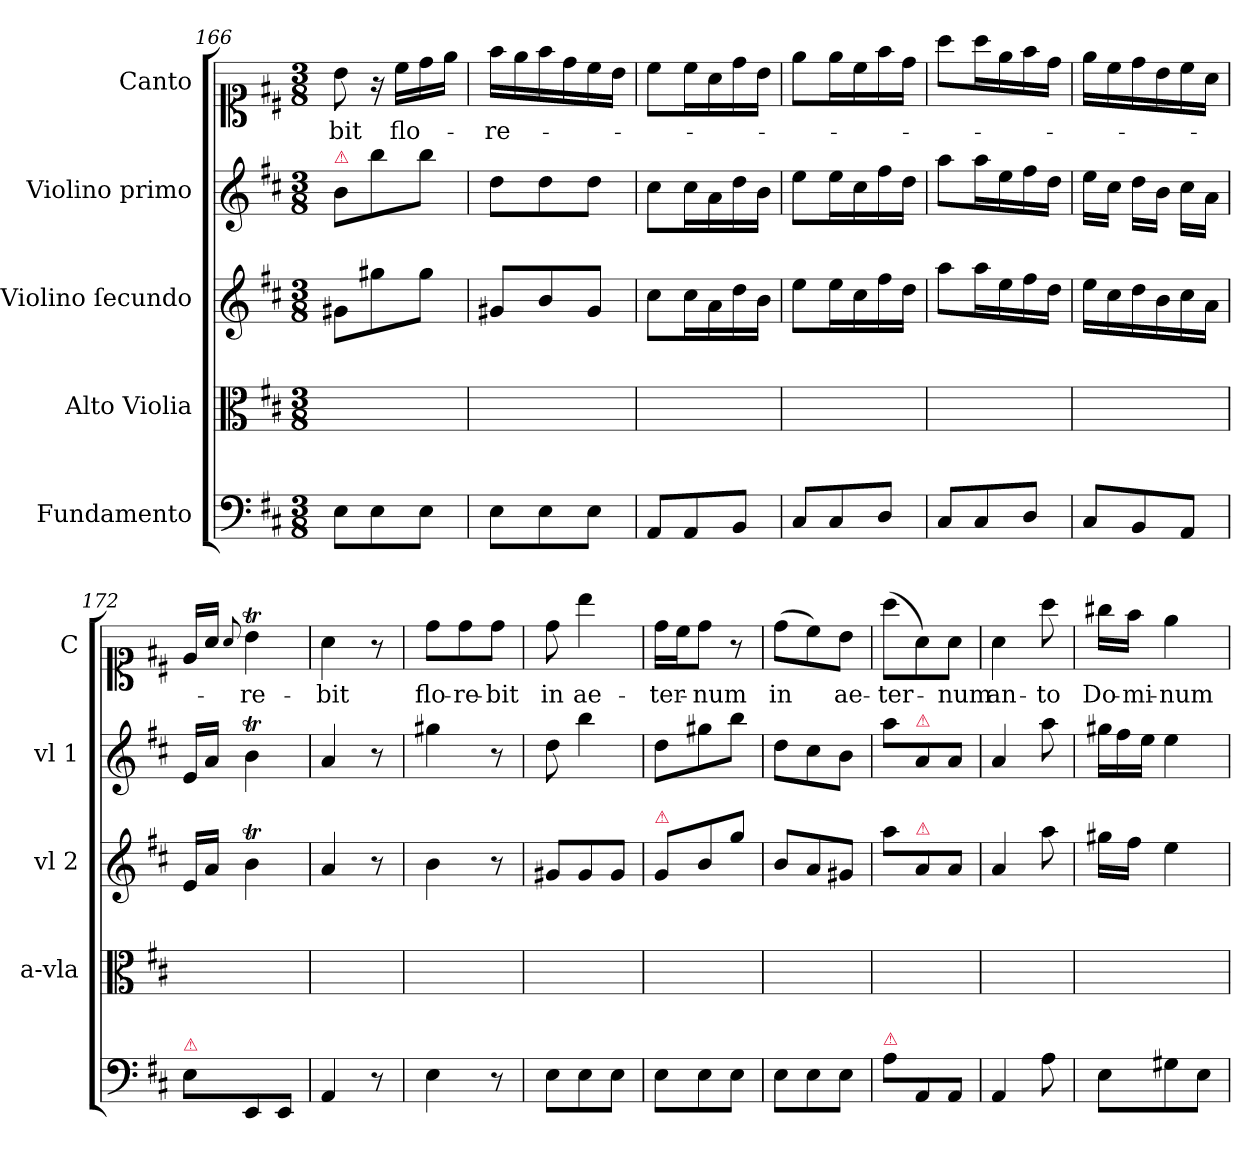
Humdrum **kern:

**kern	**kern	**kern	**kern	**kern	**text
*part5	*part4	*part3	*part2	*part1	*part1
*staff5	*staff4	*staff3	*staff2	*staff1	*staff1
*I"Fundamento	*I"Alto Violia	*I"Violino ſecundo	*I"Violino primo	*I"Canto	*
*	*I'a-vla	*I'vl 2	*I'vl 1	*I'C	*
*clefF4	*clefC3	*clefG2	*clefG2	*clefC1	*
*k[f#c#]	*k[f#c#]	*k[f#c#]	*k[f#c#]	*k[f#c#]	*
*M3/8	*M3/8	*M3/8	*M3/8	*M3/8	*
=166	=166	=166	=166	=166	=166
!	!	!	!LO:TX:a:color=crimson:t=⚠	!	!
!	!	!	!	!	!LO:LY:i
8E\L	4.ryy	8g#X/L	8b/L	8b\	-bit
8E\	.	8gg#X\	8bb\	16r	.
.	.	.	.	16cc#\LL	flo-
8E\J	.	8gg#\J	8bb\J	16dd\	.
.	.	.	.	16ee\JJ	.
=167	=167	=167	=167	=167	=167
8E\L	4.ryy	8g#X/L	8dd\L	16ff#\LL	-re-
.	.	.	.	16ee\	.
8E\	.	8b/	8dd\	16ff#\	.
.	.	.	.	16dd\	.
8E\J	.	8g#/J	8dd\J	16cc#\	.
.	.	.	.	16b\JJ	.
=168	=168	=168	=168	=168	=168
8AA/L	4.ryy	8cc#\L	8cc#\L	8cc#\L	.
8AA/	.	16cc#\L	16cc#\L	16cc#\L	.
.	.	16a\	16a\	16a\	.
8BB/J	.	16dd\	16dd\	16dd\	.
.	.	16b\JJ	16b\JJ	16b\JJ	.
=169	=169	=169	=169	=169	=169
8C#/L	4.ryy	8ee\L	8ee\L	8ee\L	.
8C#/	.	16ee\L	16ee\L	16ee\L	.
.	.	16cc#\	16cc#\	16cc#\	.
8D/J	.	16ff#\	16ff#\	16ff#\	.
.	.	16dd\JJ	16dd\JJ	16dd\JJ	.
=170	=170	=170	=170	=170	=170
8C#/L	4.ryy	8aa\L	8aa\L	8aa\L	.
8C#/	.	16aa\L	16aa\L	16aa\L	.
.	.	16ee\	16ee\	16ee\	.
8D/J	.	16ff#\	16ff#\	16ff#\	.
.	.	16dd\JJ	16dd\JJ	16dd\JJ	.
=171	=171	=171	=171	=171	=171
8C#/L	4.ryy	16ee\LL	16ee\LL	16ee\LL	.
.	.	16cc#\	16cc#\JJ	16cc#\	.
8BB/	.	16dd\	16dd\LL	16dd\	.
.	.	16b\	16b\JJ	16b\	.
8AA/J	.	16cc#\	16cc#\LL	16cc#\	.
.	.	16a\JJ	16a\JJ	16a\JJ	.
=172	=172	=172	=172	=172	=172
!LO:TX:a:color=crimson:t=⚠	!	!	!	!	!
8E\L	4.ryy	16e/LL	16e/LL	16e/LL	.
.	.	16a/JJ	16a/JJ	16a/JJ	.
.	.	.	.	8qqa/	.
8EE/	.	4bT\	4bT\	4bT\	-re-
8EE/J	.	.	.	.	.
=173	=173	=173	=173	=173	=173
4AA/	4.ryy	4a/	4a/	4a\	-bit
8r	.	8r	8r	8r	.
=174	=174	=174	=174	=174	=174
4E\	4.ryy	4b\	4gg#X\	8dd\L	flo-
.	.	.	.	8dd\	-re-
8r	.	8r	8r	8dd\J	-bit
=175	=175	=175	=175	=175	=175
8E\L	4.ryy	8g#X/L	8dd\	8dd\	in
8E\	.	8g#/	4bb\	4bb\	ae-
8E\J	.	8g#/J	.	.	.
=176	=176	=176	=176	=176	=176
!	!	!LO:TX:a:color=crimson:t=⚠	!	!	!
8E\L	4.ryy	8g/L	8dd\L	16dd\LL	-ter-
.	.	.	.	16cc#\J	.
8E\	.	8b/	8gg#X\	8dd\J	-num
8E\J	.	8gg\J	8bb\J	8r	.
=177	=177	=177	=177	=177	=177
8E\L	4.ryy	8b/L	8dd\L	(8dd\L	in
8E\	.	8a/	8cc#\	8cc#\)	.
8E\J	.	8g#X/J	8b\J	8b\J	ae-
=178	=178	=178	=178	=178	=178
!LO:TX:a:color=crimson:t=⚠	!	!	!	!	!
8A\L	4.ryy	8aa\L	8aa\L	(8aa\L	-ter-
!	!	!	!LO:TX:a:color=crimson:t=⚠	!	!
!	!	!LO:TX:a:color=crimson:t=⚠	!	!	!
8AA/	.	8a/	8a/	8a\)	.
8AA/J	.	8a/J	8a/J	8a\J	-num
=179	=179	=179	=179	=179	=179
4AA/	4.ryy	4a/	4a/	4a\	an-
8A\	.	8aa\	8aa\	8aa\	-to
=180	=180	=180	=180	=180	=180
*	*	*	*Xtuplet	*	*
8E\L	4.ryy	16gg#X\LL	24gg#X\LL	16gg#X\LL	Do-
.	.	.	24ff#\	.	.
.	.	16ff#\JJ	.	16ff#\JJ	-mi-
.	.	.	24ee\JJ	.	.
8G#X\	.	4ee\	4ee\	4ee\	-num
8E\J	.	.	.	.	.
=	=	=	=	=	=
*-	*-	*-	*-	*-	*-
